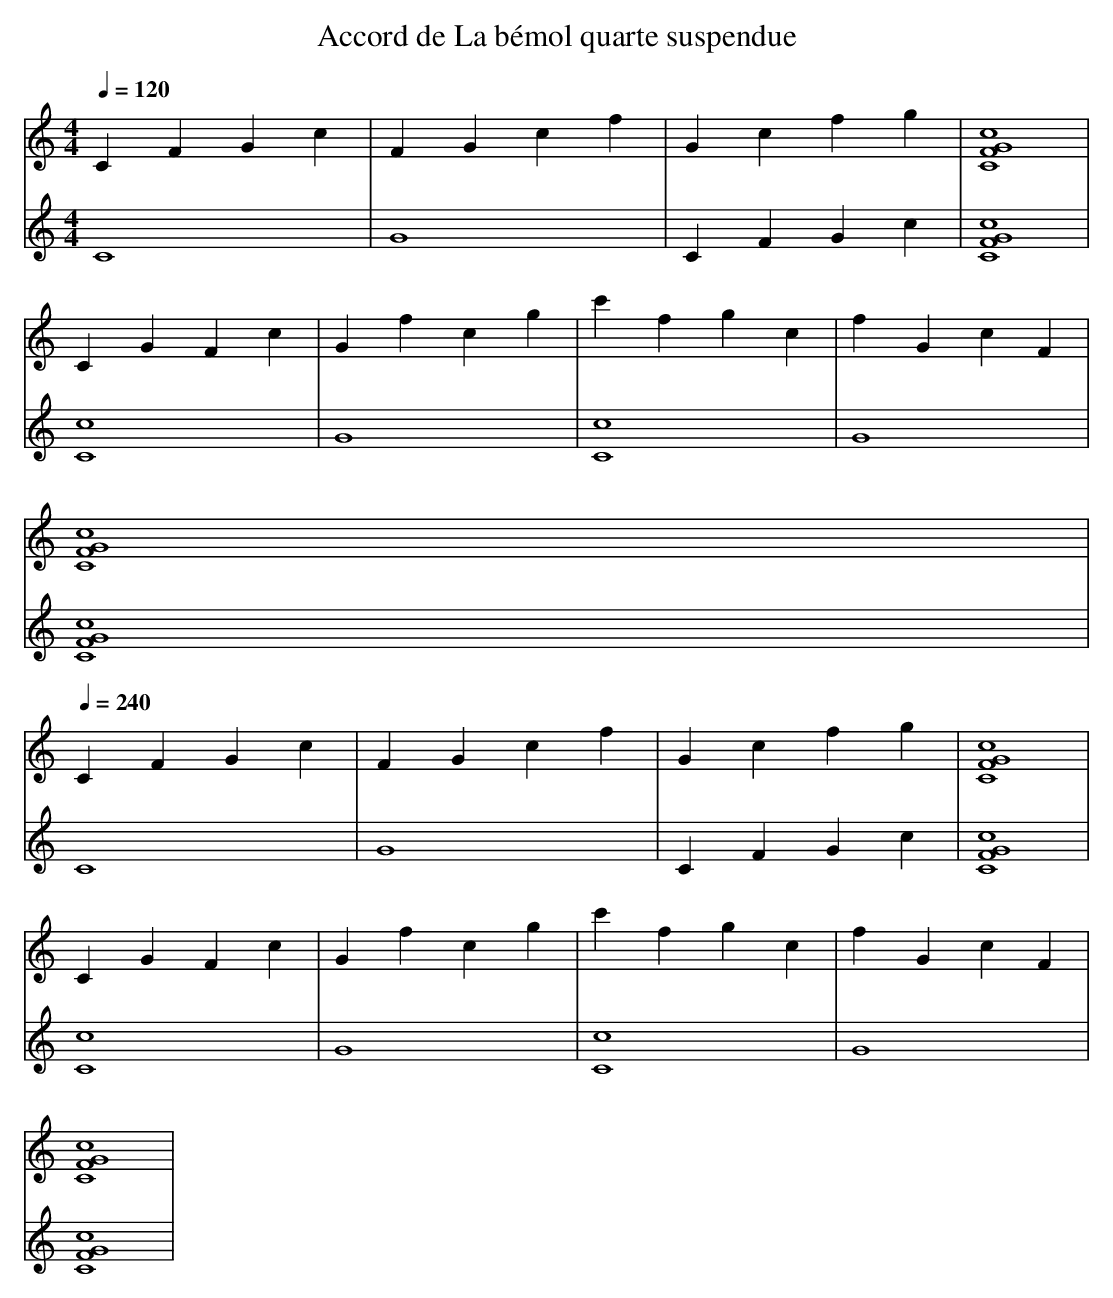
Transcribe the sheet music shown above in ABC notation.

X:1
T:Accord de La bémol quarte suspendue
M: 4/4
L: 1/4
Q:1/4=120
K:C
V:1
C F G c | F G c f | G c f g | [C4 F4 G4 c4] |
C G F c | G f c g | c' f g c | f G c F |
[C4 F4 G4 c4] |
Q:1/4=240
C F G c | F G c f | G c f g | [C4 F4 G4 c4] |
C G F c | G f c g | c' f g c | f G c F |
[C4 F4 G4 c4] |
V:2
C4 | G4 | C F G c | [C4 F4 G4 c4] |
[C4 c4] | G4 | [C4 c4] | G4 |
[C4 F4 G4 c4] |
Q:1/4=240
C4 | G4 | C F G c | [C4 F4 G4 c4] |
[C4 c4] | G4 | [C4 c4] | G4 |
[C4 F4 G4 c4] |
